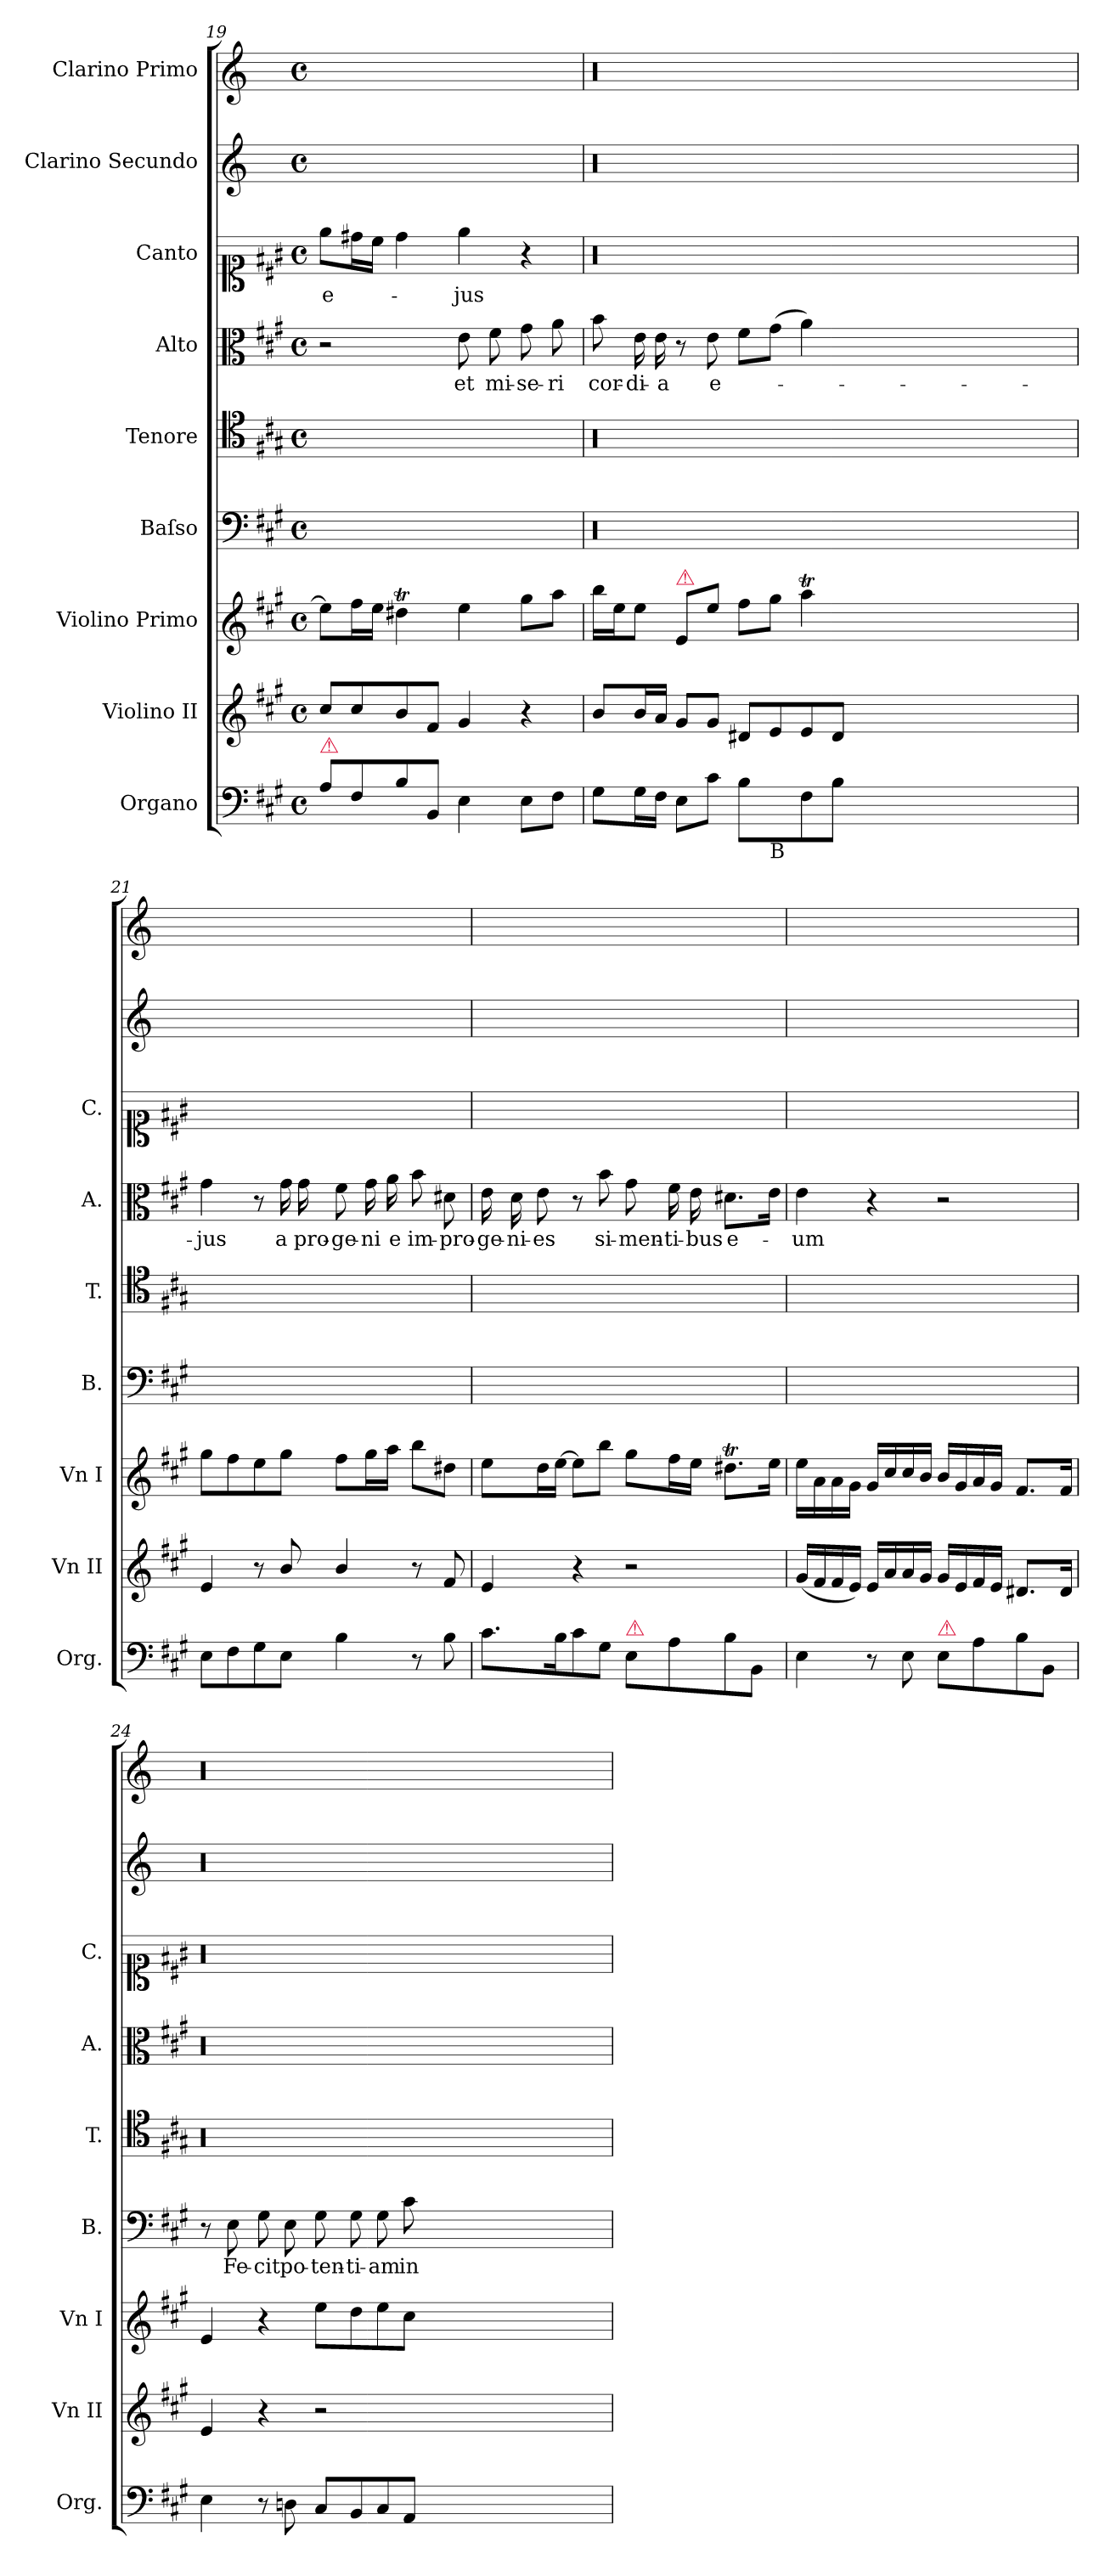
**kern	**kern	**kern	**kern	**text	**kern	**kern	**text	**kern	**text	**kern	**kern
*part9	*part8	*part7	*part6	*part6	*part5	*part4	*part4	*part3	*part3	*part2	*part1
*staff9	*staff8	*staff7	*staff6	*staff6	*staff5	*staff4	*staff4	*staff3	*staff3	*staff2	*staff1
*I"Organo	*I"Violino II	*I"Violino Primo	*I"Baſso	*	*I"Tenore	*I"Alto	*	*I"Canto	*	*I"Clarino Secundo	*I"Clarino Primo
*I'Org.	*I'Vn II	*I'Vn I	*I'B.	*	*I'T.	*I'A.	*	*I'C.	*	*	*
*clefF4	*clefG2	*clefG2	*clefF4	*	*clefC4	*clefC3	*	*clefC1	*	*clefG2	*clefG2
*	*	*	*	*	*	*	*	*	*	*ITrd2c3	*ITrd2c3
*k[f#c#g#]	*k[f#c#g#]	*k[f#c#g#]	*k[f#c#g#]	*	*k[f#c#g#]	*k[f#c#g#]	*	*k[f#c#g#]	*	*k[f#c#g#]	*k[f#c#g#]
*A:	*A:	*A:	*A:	*	*A:	*A:	*	*A:	*	*A:	*A:
*M4/4	*M4/4	*M4/4	*M4/4	*	*M4/4	*M4/4	*	*M4/4	*	*M4/4	*M4/4
*met(c)	*met(c)	*met(c)	*met(c)	*	*met(c)	*met(c)	*	*met(c)	*	*met(c)	*met(c)
=19	=19	=19	=19	=19	=19	=19	=19	=19	=19	=19	=19
!LO:TX:a:color=crimson:t=⚠	!	!	!	!	!	!	!	!	!	!	!
8A/L	8cc#/L	8ee\L]	1ryy	.	1ryy	2r	.	8ee\L	e-	1ryy	1ryy
8F#/	8cc#/	16ff#\L	.	.	.	.	.	16dd#X\L	.	.	.
.	.	16ee\JJ	.	.	.	.	.	16cc#\JJ	.	.	.
8B/	8b/	4dd#Xt\	.	.	.	.	.	4dd#\	.	.	.
8BB\J	8f#/J	.	.	.	.	.	.	.	.	.	.
4E\	4g#/	4ee\	.	.	.	8e\	et	4ee\	-jus	.	.
.	.	.	.	.	.	8f#\	mi-	.	.	.	.
8E\L	4r	8gg#\L	.	.	.	8g#\	-se-	4r	.	.	.
8F#\J	.	8aa\J	.	.	.	8a\	-ri	.	.	.	.
=20	=20	=20	=20	=20	=20	=20	=20	=20	=20	=20	=20
8G#\L	8b/L	16bb\LL	00r	.	00r	8b\	cor-	00r	.	00r	00r
.	.	16ee\J	.	.	.	.	.	.	.	.	.
16G#\L	16b/L	8ee\J	.	.	.	16e\	-di-	.	.	.	.
16F#\JJ	16a/JJ	.	.	.	.	16e\	-a	.	.	.	.
!	!	!LO:TX:a:color=crimson:t=⚠	!	!	!	!	!	!	!	!	!
8E\L	8g#/L	8e/L	.	.	.	8r	.	.	.	.	.
8c#\J	8g#/J	8ee\J	.	.	.	8e\	e-	.	.	.	.
8B\L	8d#X/L	8ff#\L	.	.	.	8f#\L	.	.	.	.	.
!LO:TX:b:t=B	!	!	!	!	!	!	!	!	!	!	!
8BByy	8e/	8gg#\J	.	.	.	(8g#\J	.	.	.	.	.
8F#\	8e/	4aaT\	.	.	.	4a\)	.	.	.	.	.
8B\J	8d#/J	.	.	.	.	.	.	.	.	.	.
0.ryy	0.ryy	0.ryy	.	.	.	0.ryy	.	.	.	.	.
=21	=21	=21	=21	=21	=21	=21	=21	=21	=21	=21	=21
8E\L	4e/	8gg#\L	1ryy	.	1ryy	4g#\	-jus	1ryy	.	1ryy	1ryy
8F#\	.	8ff#\	.	.	.	.	.	.	.	.	.
8G#\	8r	8ee\	.	.	.	8r	.	.	.	.	.
8E\J	8b/	8gg#\J	.	.	.	16g#\	a	.	.	.	.
.	.	.	.	.	.	16g#\	pro-	.	.	.	.
4B\	4b/	8ff#\L	.	.	.	8f#\	-ge-	.	.	.	.
.	.	16gg#\L	.	.	.	16g#\	-ni	.	.	.	.
.	.	16aa\JJ	.	.	.	16a\	e	.	.	.	.
8r	8r	8bb\L	.	.	.	8b\	im-	.	.	.	.
8B\	8f#/	8dd#X\J	.	.	.	8d#X\	-pro-	.	.	.	.
=22	=22	=22	=22	=22	=22	=22	=22	=22	=22	=22	=22
8.c#\L	4e/	8ee\L	1ryy	.	1ryy	16e\	-ge-	1ryy	.	1ryy	1ryy
.	.	.	.	.	.	16d\	-ni-	.	.	.	.
.	.	16dd\L	.	.	.	8e\	-es	.	.	.	.
16B\K	.	[16ee\JJ	.	.	.	.	.	.	.	.	.
8c#\	4r	8ee\L]	.	.	.	8r	.	.	.	.	.
8G#\J	.	8bb\J	.	.	.	8b\	si-	.	.	.	.
!LO:TX:a:color=crimson:t=⚠	!	!	!	!	!	!	!	!	!	!	!
8E\L	2r	8gg#\L	.	.	.	8g#\	-men-	.	.	.	.
8A\	.	16ff#\L	.	.	.	16f#\	-ti-	.	.	.	.
.	.	16ee\JJ	.	.	.	16e\	-bus	.	.	.	.
8B\	.	8.dd#Xt\L	.	.	.	8.d#X\L	e-	.	.	.	.
8BB/J	.	.	.	.	.	.	.	.	.	.	.
.	.	16ee\Jk	.	.	.	16e\Jk	.	.	.	.	.
=23	=23	=23	=23	=23	=23	=23	=23	=23	=23	=23	=23
4E\	(16g#/LL	16ee\LL	1ryy	.	1ryy	4e\	-um	1ryy	.	1ryy	1ryy
.	16f#/	16a\	.	.	.	.	.	.	.	.	.
.	16f#/	16a\	.	.	.	.	.	.	.	.	.
.	16e/JJ)	16g#\JJ	.	.	.	.	.	.	.	.	.
8r	16e/LL	16g#/LL	.	.	.	4r	.	.	.	.	.
.	16a/	16cc#/	.	.	.	.	.	.	.	.	.
8E\	16a/	16cc#/	.	.	.	.	.	.	.	.	.
.	16g#/JJ	16b/JJ	.	.	.	.	.	.	.	.	.
!LO:TX:a:color=crimson:t=⚠	!	!	!	!	!	!	!	!	!	!	!
8E\L	16g#/LL	16b/LL	.	.	.	2r	.	.	.	.	.
.	16e/	16g#/	.	.	.	.	.	.	.	.	.
8A\	16f#/	16a/	.	.	.	.	.	.	.	.	.
.	16e/JJ	16g#/JJ	.	.	.	.	.	.	.	.	.
8B\	8.d#X/L	8.f#/L	.	.	.	.	.	.	.	.	.
8BB/J	.	.	.	.	.	.	.	.	.	.	.
.	16d#/Jk	16f#/Jk	.	.	.	.	.	.	.	.	.
=24	=24	=24	=24	=24	=24	=24	=24	=24	=24	=24	=24
4E\	4e/	4e/	8r	.	00r	00r	.	00r	.	00r	00r
.	.	.	8E\	Fe-	.	.	.	.	.	.	.
8r	4r	4r	8G#\	-cit	.	.	.	.	.	.	.
8Dn\	.	.	8E\	po-	.	.	.	.	.	.	.
8C#/L	2r	8ee\L	8G#\	-ten-	.	.	.	.	.	.	.
8BB/	.	8dd\	8G#\	-ti-	.	.	.	.	.	.	.
8C#/	.	8ee\	8G#\	-am	.	.	.	.	.	.	.
8AA/J	.	8cc#\J	8c#\	in	.	.	.	.	.	.	.
0.ryy	0.ryy	0.ryy	0.ryy	.	.	.	.	.	.	.	.
=	=	=	=	=	=	=	=	=	=	=	=
*-	*-	*-	*-	*-	*-	*-	*-	*-	*-	*-	*-
